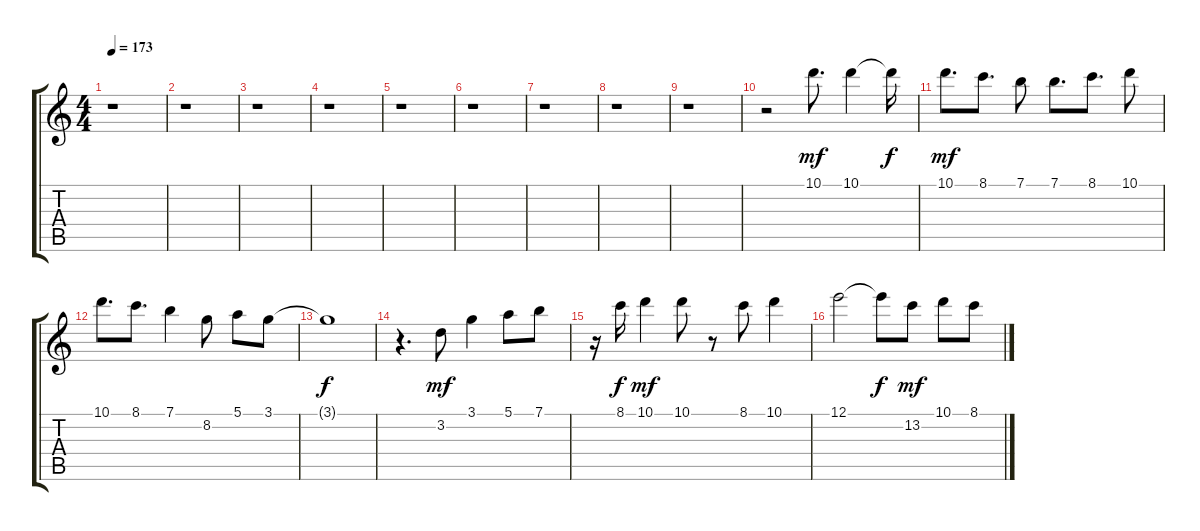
\track "" {instrument distortionguitar}
\staff {score tabs}
\tuning (E4 B3 G3 D3 A2 E2) {hide}
\ts (4 4)
\tempo 173
\clef g2
\ks c
r.1{dy f} |
r.1 |
r.1 |
r.1 |
r.1 |
r.1 |
r.1 |
r.1 |
r.1 |
r.2 10.1.8{d dy mf} 10.1.4 10.1{t}.16{dy f} |
10.1.8{d dy mf} 8.1.8{d} 7.1.8 7.1.8{d} 8.1.8{d} 10.1.8 |
10.1.8{d} 8.1.8{d} 7.1.4 8.2.8 5.1.8 3.1.8 |
3.1{t}.1{dy f} |
r.4{d} 3.2.8{dy mf} 3.1.4 5.1.8 7.1.8 |
r.16 8.1.16{dy f} 10.1.4{dy mf} 10.1.8 r.8 8.1.8 10.1.4 |
12.1.2 12.1{t}.8{dy f} 13.2.8{dy mf} 10.1.8 8.1.8
